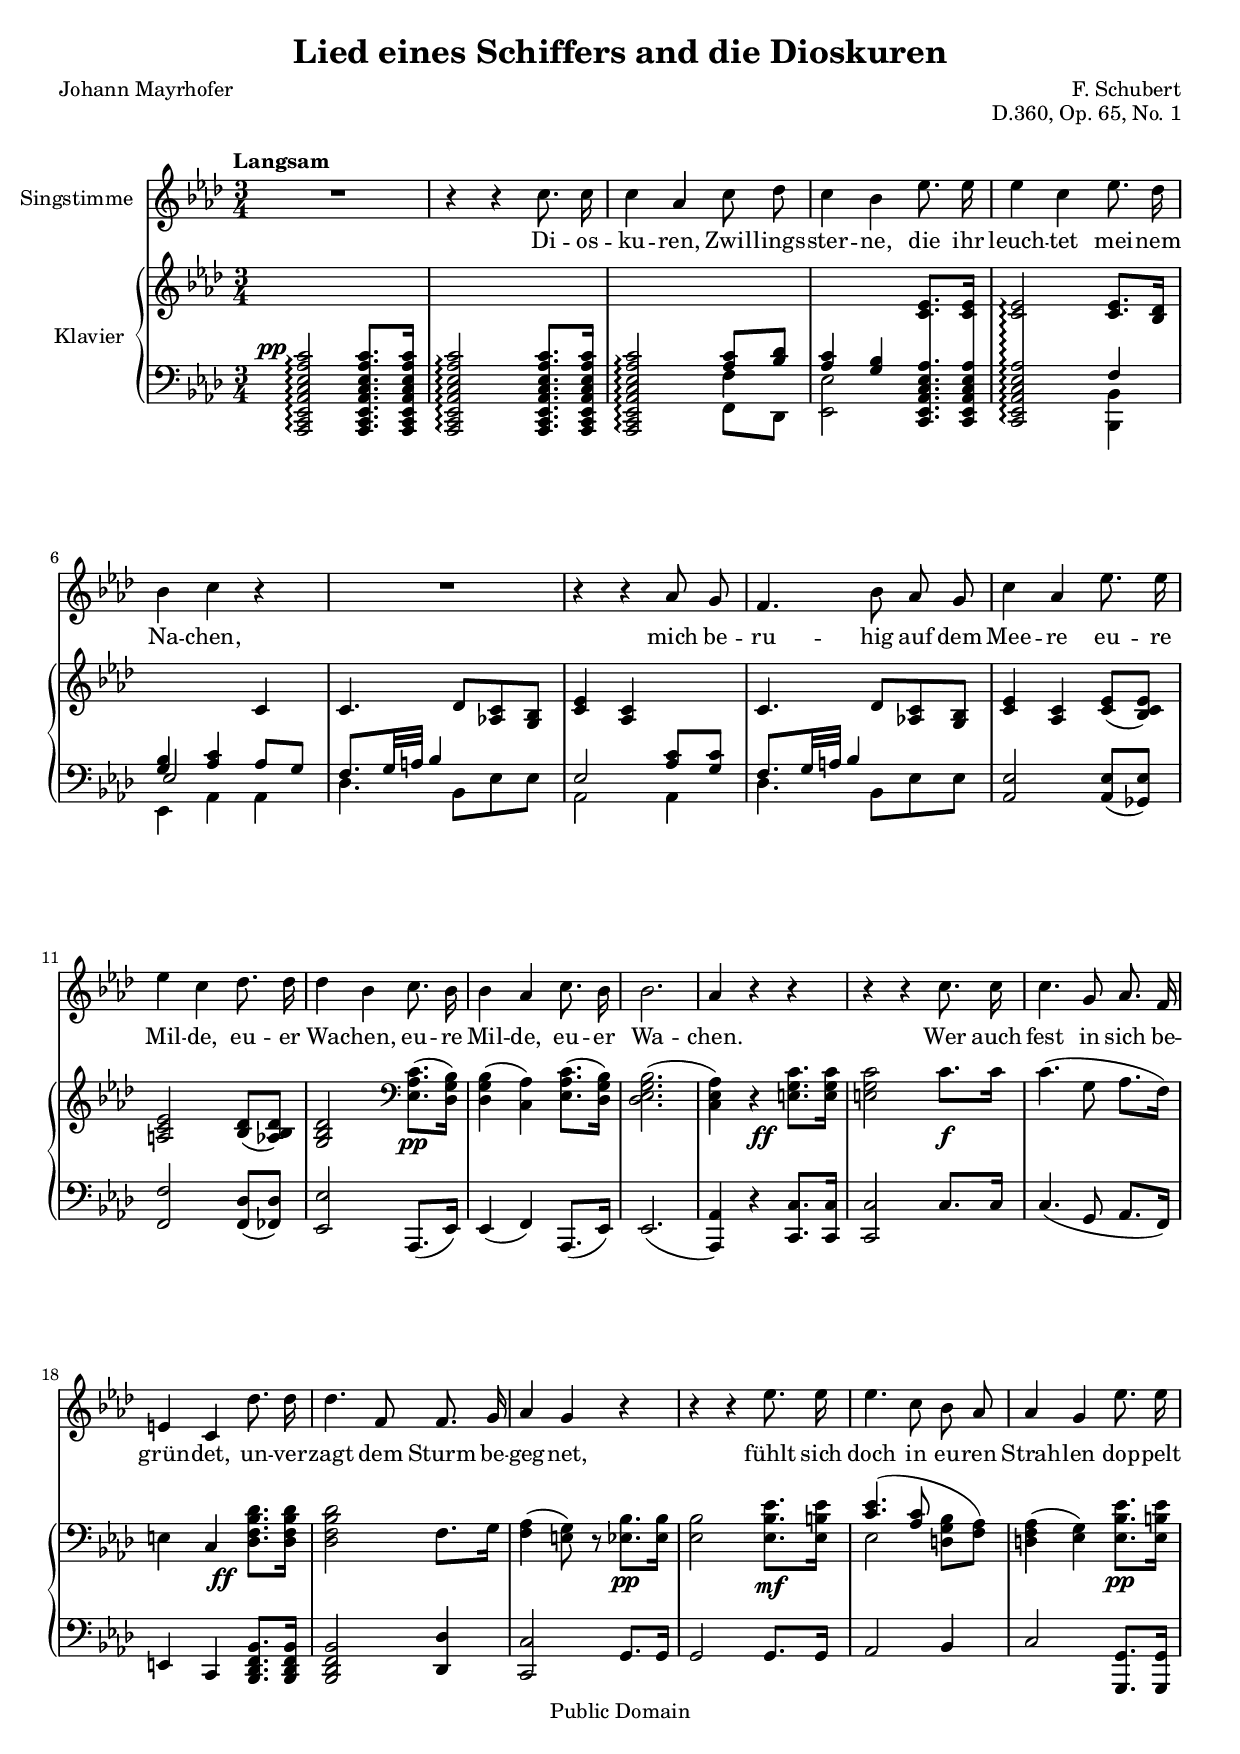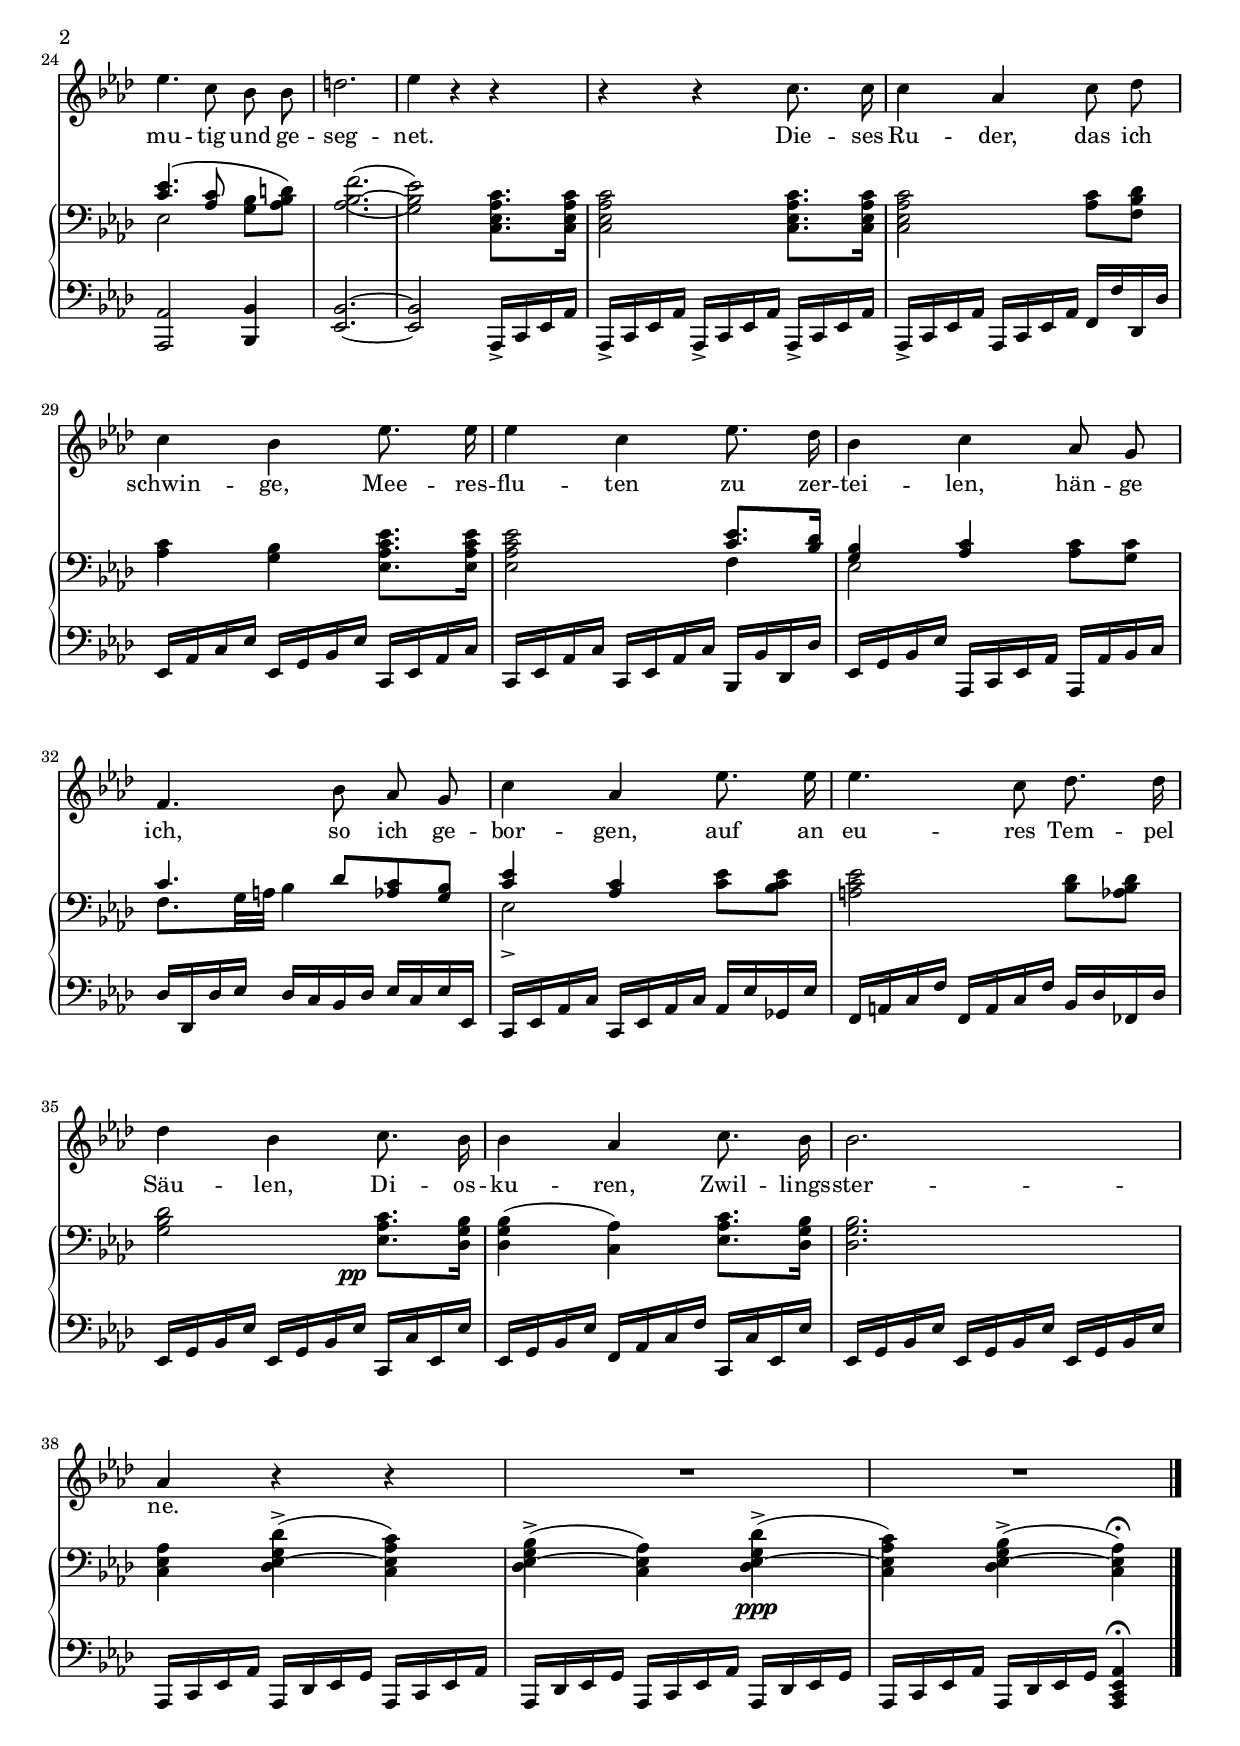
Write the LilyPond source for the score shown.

\version "2.18.0"

\header {
  title = "Lied eines Schiffers and die Dioskuren"
  composer = "F. Schubert"
  poet = "Johann Mayrhofer"
  opus = "D.360, Op. 65, No. 1"
  % Remove default LilyPond tagline
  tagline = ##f

  % Mutopia headers
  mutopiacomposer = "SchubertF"
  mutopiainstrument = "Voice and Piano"
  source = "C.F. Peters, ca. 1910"
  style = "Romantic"
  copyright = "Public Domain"
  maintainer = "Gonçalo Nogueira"
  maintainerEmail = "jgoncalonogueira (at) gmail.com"
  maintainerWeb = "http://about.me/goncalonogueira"
}

\paper {
  page-count = #2
  ragged-last-bottom = ##f
}

#(set-global-staff-size 18)

global = {
  \key as \major
  \numericTimeSignature
  \time 3/4
  \tempo "Langsam"
}

% Tweaks

smallStem = \once \override Stem.length = #4.5

changeRight = \change Staff = "right"

changeLeft = \change Staff = "left"

shiftLeft = \once \override NoteColumn.horizontal-shift = #1

offsetDynamic = \once \override DynamicText.X-offset = #-4

shapeSlur = \shape #'((0 . -0.2) (0 . 0) (0.7 . 0) (0 . -1.2)) Slur

shapeSlurA = \shape #'((0.7 . 0.8) (0 . 1) (0 . 1) (-0.7 . 0.8)) Slur

shapeTie = \shape #'((0.8 . -0.3) (0 . -0.3) (0 . -0.3) (0 . -0.3)) Tie

tweakDamping = \once \override Beam.damping = #0.5

dropTies = \override Tie.Y-offset = #-0.8

dropAccent = \once \override Script.Y-offset = #-4.5

voice = \relative c'' {
  \global
  \dynamicUp
  \autoBeamOff
  % Music follows here.
  R2. |
  r4 r4 c8. c16 |
  c4 aes c8 des |
  c4 bes ees8. ees16 |  
  ees4 c ees8. des16 |
  bes4 c r4 |

  R2. |

  r4 r4 aes8 g |
  f4. bes8 aes g | 
  c4 aes ees'8. ees16 |
  ees4 c des8. des16 |
  des4 bes c8. bes16 |
  bes4 aes c8. bes16 |
  bes2. |  
  aes4 r4 r4 |

  r4 r4 c8. c16 |
  c4. g8 aes8. f16 |
  e4 c des'8. des16 |
  des4. f,8 f8. g16 |  
  aes4 g r4 |

  r4 r4 ees'8. ees16 |
  ees4. c8 bes aes |
  aes4 g ees'8. ees16 |
  ees4. c8 bes bes |  
  d2. |
  ees4 r4 r4 |

  r4 r4 c8. c16 |
  c4 aes c8 des |  
  c4 bes ees8. ees16 |
  ees4 c ees8. des16 |
  bes4 c aes8 g |  
  f4. bes8 aes g |
  c4 aes ees'8. ees16 |
  ees4. c8 des8. des16 |  
  des4 bes c8. bes16 |
  bes4 aes c8. bes16 |
  bes2. |  
  aes4 r4 r4 |

  R2. |
  R2. |
  \bar "|."
}

verse = \lyricmode {
  % Lyrics follow here.
  Di -- os -- ku -- ren, Zwil -- lings -- ster -- ne,
  die ihr leuch -- tet mei -- nem Na -- chen,

  mich be -- ru -- hig auf dem Mee -- re eu -- re Mil -- de,
  eu -- er Wa -- chen, eu -- re Mil -- de, eu -- er Wa -- chen.

  Wer auch fest in sich be -- grün -- det,
  un -- ver -- zagt dem Sturm be -- geg -- net,
  fühlt sich doch in eu -- ren Strah -- len
  dop -- pelt mu -- tig und ge -- seg -- net. 

  Die -- ses Ru -- der, das ich schwin -- ge,
  Mee -- res -- flu  -- ten zu zer -- tei -- len,
  hän -- ge ich, so ich ge -- bor -- gen,
  auf an eu -- res Tem -- pel Säu -- len,
  Di -- os -- ku -- ren, Zwil -- lings -- ster -- ne.
  
}

right = \relative c' {
  \global
  % Music follows here.
  s2. |
  s2. |
  \changeLeft
  \stemUp
  s4 s4 <aes c>8 <bes des> |
  <aes c>4 <g bes> \changeRight <c ees>8. <c ees>16 |
  <c ees>2\arpeggio <c ees>8. <bes des>16 |
  \changeLeft
  <g bes>4 <aes c> \changeRight c4 |
  c4. des8 <aes! c> <g bes> |
  <c ees>4 <aes c> s4 |
  c4. des8 <aes! c> <g bes> |
  <c ees>4 <aes c> <c ees>8( <bes c ees>) |
  <a c ees>2 <bes des>8( <aes bes des>) |
  <g bes des>2 \clef bass \stemDown <ees aes c>8.\pp( <des g bes>16) |
  <des g bes>4( <c aes'>) <ees aes c>8.( <des g bes>16) |
  <des ees g bes>2.( |
  <c ees aes>4) r4 \stemNeutral \offsetDynamic <e g c>8.\ff <e g c>16 |

  <e g c>2 c'8.\f c16 |
  c4.( g8 aes8. f16) |
  e4 c \offsetDynamic <des f bes des>8.\ff <des f bes des>16 |
  <des f bes des>2 f8. g16 |
  <f aes>4( <e g>8) r8 <ees bes'>8.\pp <ees bes'>16 |

  <ees bes'>2 <ees bes' ees>8.\mf <ees b' ees>16 |
  << { \shapeSlur <c' ees>4.( <aes c>8 \stemDown \autoBeamOff <d, g bes>[ <f aes>]) | } \\ { ees2 s4 | } >>
  <d f aes>4( <ees g>) <ees bes' ees>8.\pp <ees b' ees>16 |
  << { <c' ees>4.( <aes c>8 \stemDown \autoBeamOff <g bes>[ <aes bes d>]) | } \\ { ees2 s4 | } >>
  <<
    {
      \stemDown
      \shapeTie
      <bes' f'>2.~( |
      <bes ees>2)
    }

    \\

    {
      \omit Stem
      \shiftLeft
      \shapeSlurA
      aes2.( |
      g2)
    }
  >>

  <c, ees aes c>8. <c ees aes c>16 |
  <c ees aes c>2 <c ees aes c>8. <c ees aes c>16 |
  <c ees aes c>2 <aes' c>8 <f bes des> |
  <aes c>4 <g bes> <ees aes c ees>8. <ees aes c ees>16 |
  <ees aes c ees>2
  <<
    {
      <c' ees>8. <bes des>16 |
      <g bes>4 <aes c> s4 |
      c4. des8 <aes c> <g bes> |
      <c ees>4 <aes c> s4 |
    }
    \\
    {
      f4 |
      ees2 <aes c>8 <g c> |
      f8. g32 a bes4 s4 |
      \dropAccent
      ees,2_> <c' ees>8 <bes c ees> |
    }
  >>
  <a c ees>2 <bes des>8 <aes bes des> |
  <g bes des>2 \offsetDynamic <ees aes c>8.\pp <des g bes>16 |
  <des g bes>4( <c aes'>) <ees aes c>8. <des g bes>16 |
  <des g bes>2. |

  \dropTies
  <c ees aes>4 <des ees g des'>->~( <c ees aes c>) |
  <des ees g bes>->~( <c ees aes>) <des ees g des'>->~(\ppp |
  <c ees aes c>) <des ees g bes>->~( <c ees aes>)\fermata |
}

left = \relative c' {
  \global
  % Music follows here.
  \offsetDynamic <aes,, c ees aes c ees aes c>2^\pp\arpeggio <aes c ees aes c ees aes c>8. <aes c ees aes c ees aes c>16 |
  <aes c ees aes c ees aes c>2\arpeggio <aes c ees aes c ees aes c>8. <aes c ees aes c ees aes c>16 |
  <aes c ees aes c ees aes c>2\arpeggio  << {\stemDown \smallStem f''4} \\ {f,8 des} >> |
  \stemDown <ees ees'>2 \stemNeutral \autoBeamOff \crossStaff { <c ees aes c ees aes>8. <c ees aes c ees aes>16 |
  <c ees aes c ees aes>2\arpeggio } \autoBeamOn
  <<
    {
      f'4 |
      \voiceThree ees2 \voiceOne aes8 g |
      \tweakDamping
      f8. g32 a bes4 s4 |
      ees,2 <aes c>8 <g c> |
      \tweakDamping
      f8. g32 a bes4 s4 |
    }

  \\

    {
      <bes,, bes'>4 |
      ees aes aes |
      des4. bes8 ees es |
      aes,2 aes4 |
      des4. bes8 ees ees |
    }
  >>
  <aes, ees'>2 <aes ees'>8( <ges ees'>) |
  <f f'>2 <f des'>8( <fes des'>) |
  <ees ees'>2 aes,8.( ees'16) |
  ees4( f) aes,8.( ees'16) |
  ees2.( |
  <aes, aes'>4) r4 <c c'>8. <c c'>16 |
  <c c'>2 c'8. c16 |
  c4.( g8 aes8. f16) |
  e4 c <bes des f bes>8. <bes des f bes>16 |
  <bes des f bes>2 <des des'>4 |
  <c c'>2 g'8. g16 |
  g2 g8. g16 |
  aes2 bes4 |
  c2 <g, g'>8. <g g'>16 |
  <aes aes'>2 <bes bes'>4 |
  <ees bes'>2.~ |
  <ees bes'>2

  aes,16-> c ees aes |
  aes,16-> c ees aes aes,16-> c ees aes aes,16-> c ees aes |
  aes,16-> c ees aes aes,16 c ees aes f f' des, des' |
  ees, aes c ees ees, g bes ees c, ees aes c |
  c, ees aes c c, ees aes c bes, bes' des, des' |
  ees, g bes ees aes,, c ees aes aes, aes' bes c |
  des des, des' ees des c bes des ees c ees ees, |
  c ees aes c c, ees aes c aes ees' ges, ees' |
  f, a c f f, a c f bes, des fes, des' |
  ees, g bes ees ees, g bes ees c, c' ees, ees' |
  ees, g bes ees f, aes c f c, c' ees, ees' |
  ees, g bes ees ees, g bes ees ees, g bes ees |
  aes,, c ees aes aes, des ees g aes, c ees aes |
  aes, des ees g aes, c ees aes aes, des ees g |
  aes, c ees aes aes, des ees g <aes, c ees aes>4\fermata |
}

VoicePart = \new Staff \with {
  instrumentName = "Singstimme"
  midiInstrument = #"clarinet"
} { \voice }
\addlyrics { \verse }

pianoPart = \new PianoStaff \with {
  instrumentName = "Klavier"
  connectArpeggios = ##t
  \consists #Span_stem_engraver
  \override StaffGrouper.staff-staff-spacing.basic-distance = #0.1
  \override StaffGrouper.staff-staff-spacing.padding = #2
  midiInstrument = #"piano"
} <<
  \new Staff = "right" \right
  \new Staff = "left" { \clef bass \left }
>>

\score {
  <<
    \VoicePart
    \pianoPart
  >>
  \midi {
    \tempo 4 = 50
  }
  \layout {
    \context {
      \Staff
      \override VerticalAxisGroup.default-staff-staff-spacing =
        #'((basic-distance . 3)
          (minimum-distance . 1)
          (padding . 1))
    }
  }
}
